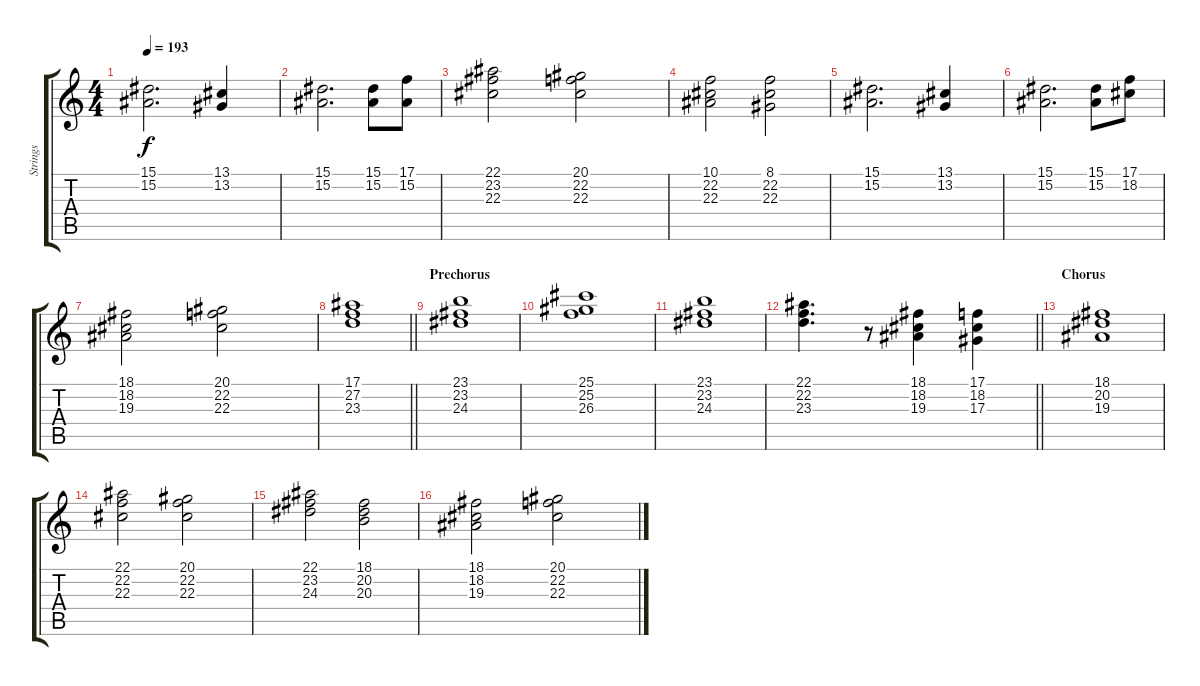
\track ("Strings" "Strings") {instrument stringensemble1}
\staff {score tabs}
\tuning (C4 G3 Eb3 Bb2 F2 C2) {hide}
\ts (4 4)
\tempo 193
\clef g2
\ks c
(15.1 15.2).2{d dy f} (13.1 13.2).4 |
(15.1 15.2).2{d} (15.1 15.2).8 (17.1 15.2).8 |
(22.1 23.2 22.3).2 (20.1 22.2 22.3).2 |
(10.1 22.2 22.3).2 (8.1 22.2 22.3).2 |
(15.1 15.2).2{d} (13.1 13.2).4 |
(15.1 15.2).2{d} (15.1 15.2).8 (17.1 18.2).8 |
(18.1 18.2 19.3).2 (20.1 22.2 22.3).2 |
\barLineRight lightlight
(17.1 27.2 23.3).1 |
\section ("" "Prechorus")
(23.1 23.2 24.3).1 |
(25.1 25.2 26.3).1 |
(23.1 23.2 24.3).1 |
\barLineRight lightlight
(22.1 22.2 23.3).4{d} r.8 (18.1 18.2 19.3).4 (17.1 18.2 17.3).4 |
\section ("" "Chorus")
(18.1 20.2 19.3).1 |
(22.1 22.2 22.3).2 (20.1 22.2 22.3).2 |
(22.1 23.2 24.3).2 (18.1 20.2 20.3).2 |
(18.1 18.2 19.3).2 (20.1 22.2 22.3).2
